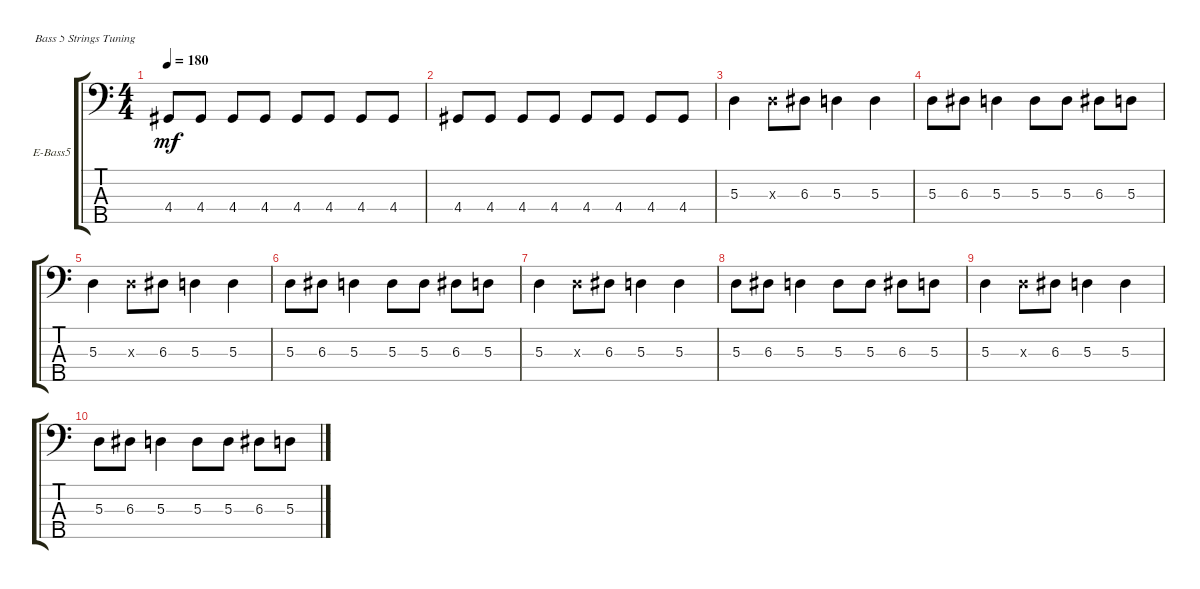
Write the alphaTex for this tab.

\bracketExtendMode groupsimilarinstruments
\firstSystemTrackNameOrientation horizontal
\otherSystemsTrackNameOrientation horizontal
\track ("Electric Bass" "E-Bass5") {instrument electricbassfinger}
\staff {score tabs}
\tuning (G2 D2 A1 E1 B0)
\ts (4 4)
\tempo 180
\clef f4
\scale
0.333333
\ks c
4.4.8{dy mf} 4.4.8 4.4.8 4.4.8 4.4.8 4.4.8 4.4.8 4.4.8 |
\scale
0.333333 4.4.8 4.4.8 4.4.8 4.4.8 4.4.8 4.4.8 4.4.8 4.4.8 |
\scale
0.333333 5.3.4 5.3{x}.8 6.3.8 5.3.4 5.3.4 |
\scale
0.333333 5.3.8 6.3.8 5.3.4 5.3.8 5.3.8 6.3.8 5.3.8 |
\scale
0.333333 5.3.4 5.3{x}.8 6.3.8 5.3.4 5.3.4 |
\scale
0.333333 5.3.8 6.3.8 5.3.4 5.3.8 5.3.8 6.3.8 5.3.8 |
\scale
0.333333 5.3.4 5.3{x}.8 6.3.8 5.3.4 5.3.4 |
\scale
0.333333 5.3.8 6.3.8 5.3.4 5.3.8 5.3.8 6.3.8 5.3.8 |
\scale
0.333333 5.3.4 5.3{x}.8 6.3.8 5.3.4 5.3.4 |
\scale
0.333333 5.3.8 6.3.8 5.3.4 5.3.8 5.3.8 6.3.8 5.3.8 |
\scale
0.333333 |
\scale
0.333333 |
\scale
0.333333 |
\scale
0.333333 |
\scale
0.333333 |
\scale
0.333333
